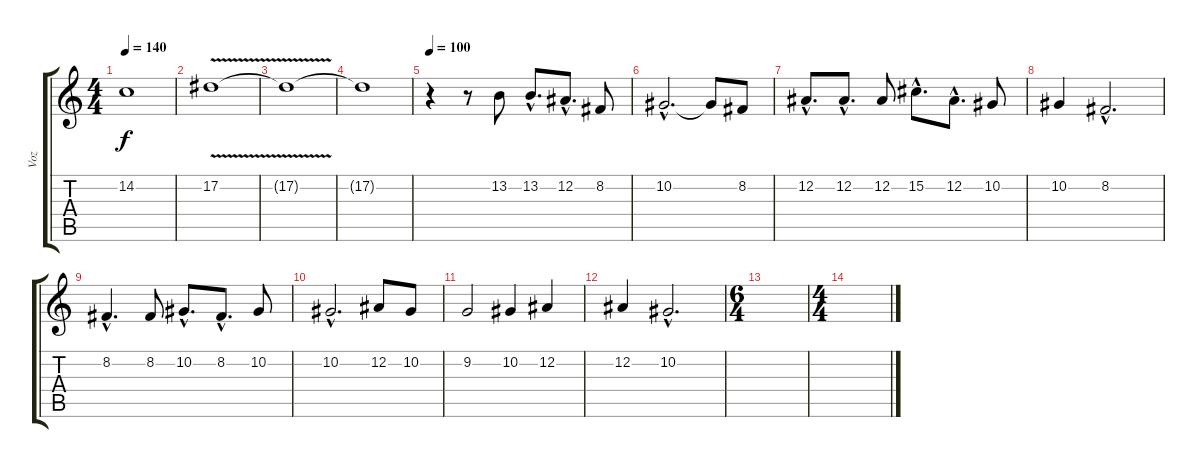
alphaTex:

\track ("Voz" "Voz") {instrument lead6voice}
\staff {score tabs}
\tuning (Eb4 Bb3 Gb3 Db3 Ab2 Eb2) {hide}
\ts (4 4)
\tempo 140
\clef g2
\ks c
14.2.1{dy f} |
17.2{v}.1 |
17.2{t}.1 |
17.2{t}.1 |
\tempo 120
\tempo 100
r.4 r.8 13.2.8 13.2{hac}.8{d} 12.2{hac}.8{d} 8.2.8 |
10.2{hac}.2{d} 10.2{t}.8 8.2.8 |
12.2{hac}.8{d} 12.2{hac}.8{d} 12.2.8 15.2{hac}.8{d} 12.2{hac}.8{d} 10.2.8 |
10.2.4 8.2{hac}.2{d} |
8.2{hac}.4{d} 8.2.8 10.2{hac}.8{d} 8.2{hac}.8{d} 10.2.8 |
10.2{hac}.2{d} 12.2.8 10.2.8 |
9.2.2 10.2.4 12.2.4 |
12.2.4 10.2{hac}.2{d} |
\ts (6 4)
|
\ts (4 4)
